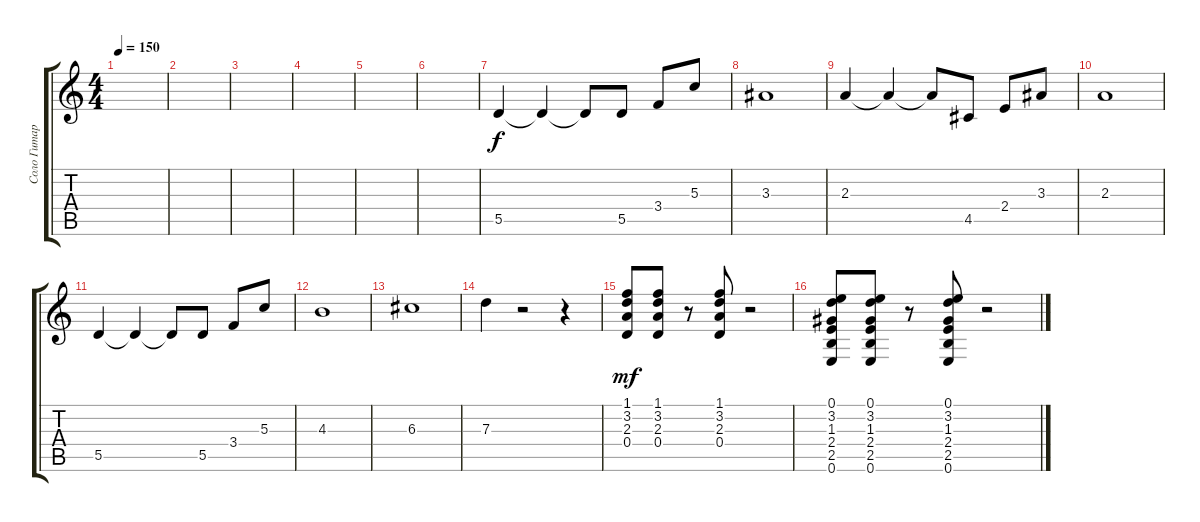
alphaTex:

\track ("Соло Гитара" "Соло Гитар") {instrument acousticguitarsteel}
\staff {score tabs}
\tuning (E4 B3 G3 D3 A2 E2) {hide}
\ts (4 4)
\tempo 150
\clef g2
\ks c
|
|
|
|
|
|
5.5.4 5.5{t}.4 5.5{t}.8 5.5.8 3.4.8 5.3.8 |
3.3.1 |
2.3.4 2.3{t}.4 2.3{t}.8 4.5.8 2.4.8 3.3.8 |
2.3.1 |
5.5.4 5.5{t}.4 5.5{t}.8 5.5.8 3.4.8 5.3.8 |
4.3.1 |
6.3.1 |
7.3.4 r.2 r.4 |
(1.1 3.2 2.3 0.4).8{dy mf} (1.1 3.2 2.3 0.4).8 r.8 (1.1 3.2 2.3 0.4).8 r.2 |
(0.1 3.2 1.3 2.4 2.5 0.6).8 (0.1 3.2 1.3 2.4 2.5 0.6).8 r.8 (0.1 3.2 1.3 2.4 2.5 0.6).8 r.2
